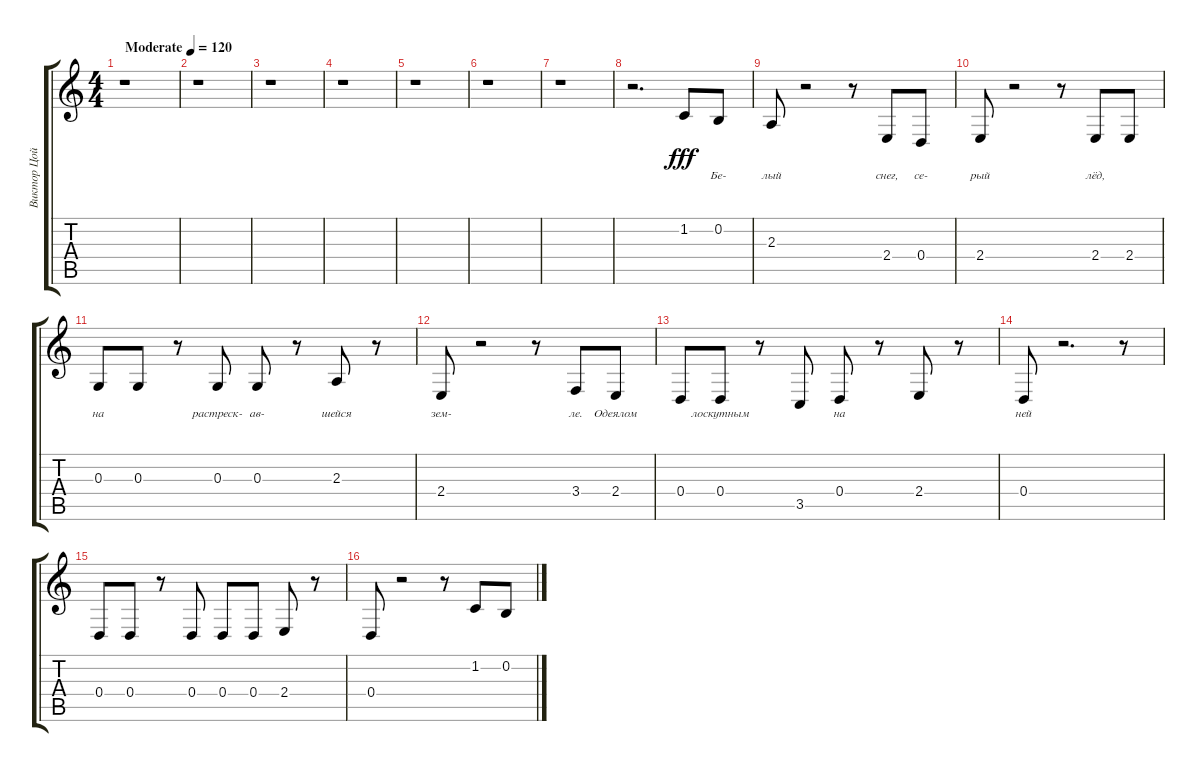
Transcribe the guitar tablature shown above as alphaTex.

\track ("Виктор Цой (вокал)" "Виктор Цой") {instrument clavinet}
\staff {score tabs}
\tuning (E4 B3 G3 D3 A2 E2) {hide}
\ts (4 4)
\tempo (120 "Moderate")
\clef g2
\ks c
r.1{dy fff instrument clavinet} |
r.1 |
r.1 |
r.1 |
r.1 |
r.1 |
r.1 |
r.2{d} 1.2.8{lyrics (0 "") lyrics (1 "") lyrics (2 "") lyrics (3 "") lyrics (4 "")} 0.2.8{lyrics (0 "Бе-") lyrics (1 "") lyrics (2 "") lyrics (3 "") lyrics (4 "")} |
2.3.8{lyrics (0 "лый") lyrics (1 "") lyrics (2 "") lyrics (3 "") lyrics (4 "")} r.2 r.8 2.4.8{lyrics (0 "снег,") lyrics (1 "") lyrics (2 "") lyrics (3 "") lyrics (4 "")} 0.4.8{lyrics (0 "се-") lyrics (1 "") lyrics (2 "") lyrics (3 "") lyrics (4 "")} |
2.4.8{lyrics (0 "рый") lyrics (1 "") lyrics (2 "") lyrics (3 "") lyrics (4 "")} r.2 r.8 2.4.8{lyrics (0 "лёд,") lyrics (1 "") lyrics (2 "") lyrics (3 "") lyrics (4 "")} 2.4.8{lyrics (0 " ") lyrics (1 "") lyrics (2 "") lyrics (3 "") lyrics (4 "")} |
0.3.8{lyrics (0 "на") lyrics (1 "") lyrics (2 "") lyrics (3 "") lyrics (4 "")} 0.3.8{lyrics (0 " ") lyrics (1 "") lyrics (2 "") lyrics (3 "") lyrics (4 "")} r.8 0.3.8{lyrics (0 "растреск-") lyrics (1 "") lyrics (2 "") lyrics (3 "") lyrics (4 "")} 0.3.8{lyrics (0 "ав-") lyrics (1 "") lyrics (2 "") lyrics (3 "") lyrics (4 "")} r.8 2.3.8{lyrics (0 "шейся") lyrics (1 "") lyrics (2 "") lyrics (3 "") lyrics (4 "")} r.8 |
2.4.8{lyrics (0 "зем-") lyrics (1 "") lyrics (2 "") lyrics (3 "") lyrics (4 "")} r.2 r.8 3.4.8{lyrics (0 "ле.") lyrics (1 "") lyrics (2 "") lyrics (3 "") lyrics (4 "")} 2.4.8{lyrics (0 "Одеялом") lyrics (1 "") lyrics (2 "") lyrics (3 "") lyrics (4 "")} |
0.4.8{lyrics (0 " ") lyrics (1 "") lyrics (2 "") lyrics (3 "") lyrics (4 "")} 0.4.8{lyrics (0 "лоскутным") lyrics (1 "") lyrics (2 "") lyrics (3 "") lyrics (4 "")} r.8 3.5.8{lyrics (0 " ") lyrics (1 "") lyrics (2 "") lyrics (3 "") lyrics (4 "")} 0.4.8{lyrics (0 "на") lyrics (1 "") lyrics (2 "") lyrics (3 "") lyrics (4 "")} r.8 2.4.8{lyrics (0 " ") lyrics (1 "") lyrics (2 "") lyrics (3 "") lyrics (4 "")} r.8 |
0.4.8{lyrics (0 "ней") lyrics (1 "") lyrics (2 "") lyrics (3 "") lyrics (4 "")} r.2{d} r.8 |
0.4.8 0.4.8 r.8 0.4.8 0.4.8 0.4.8 2.4.8 r.8 |
0.4.8 r.2 r.8 1.2.8 0.2.8
